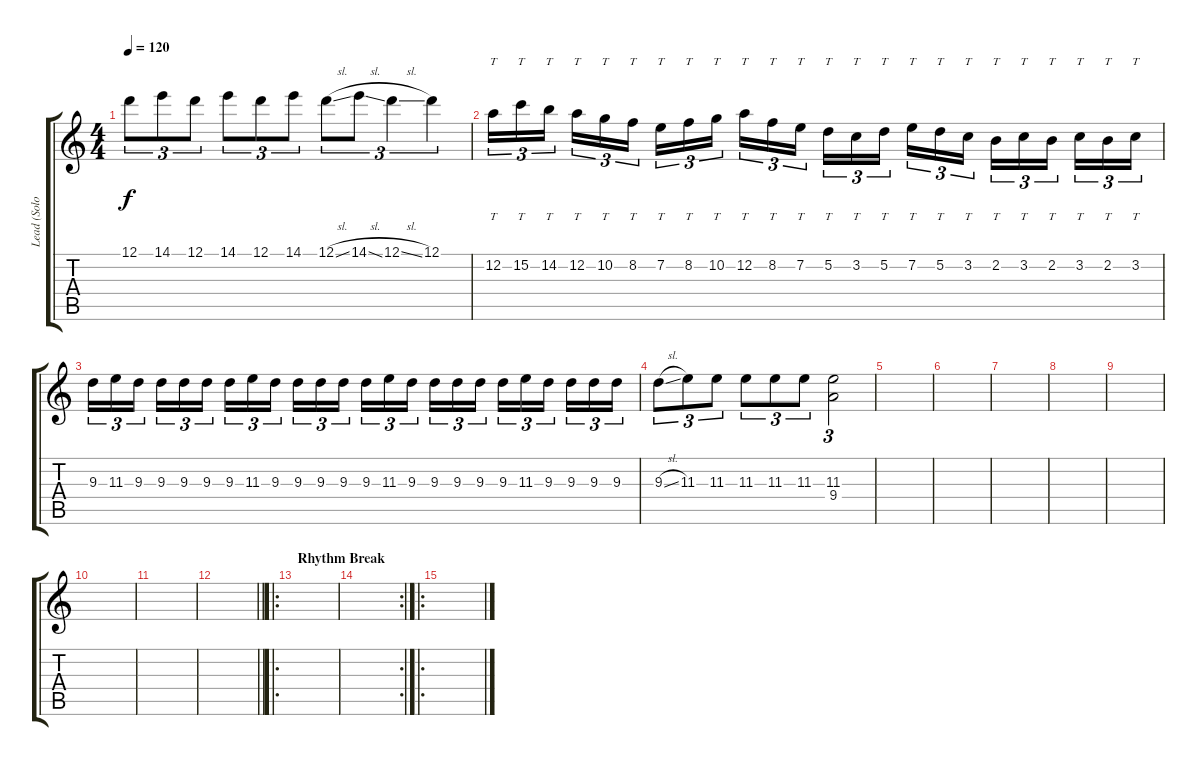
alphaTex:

\track ("Lead (Solo)" "Lead (Solo") {instrument distortionguitar}
\staff {score tabs}
\tuning (D4 A3 F3 C3 G2 D2) {hide}
\ts (4 4)
\tempo 120
\clef g2
\ks c
12.1.8{tu (3 2) dy f} 14.1.8{tu (3 2)} 12.1.8{tu (3 2)} 14.1.8{tu (3 2)} 12.1.8{tu (3 2)} 14.1.8{tu (3 2)} 12.1{sl}.8{tu (3 2)} 14.1{sl}.8{tu (3 2)} 12.1{sl}.4{tu (3 2)} 12.1.4{tu (3 2)} |
12.2.16{tt tu (3 2)} 15.2.16{tt tu (3 2)} 14.2.16{tt tu (3 2) beam splitsecondary} 12.2.16{tt tu (3 2)} 10.2.16{tt tu (3 2)} 8.2.16{tt tu (3 2)} 7.2.16{tt tu (3 2)} 8.2.16{tt tu (3 2)} 10.2.16{tt tu (3 2) beam splitsecondary} 12.2.16{tt tu (3 2)} 8.2.16{tt tu (3 2)} 7.2.16{tt tu (3 2)} 5.2.16{tt tu (3 2)} 3.2.16{tt tu (3 2)} 5.2.16{tt tu (3 2) beam splitsecondary} 7.2.16{tt tu (3 2)} 5.2.16{tt tu (3 2)} 3.2.16{tt tu (3 2)} 2.2.16{tt tu (3 2)} 3.2.16{tt tu (3 2)} 2.2.16{tt tu (3 2) beam splitsecondary} 3.2.16{tt tu (3 2)} 2.2.16{tt tu (3 2)} 3.2.16{tt tu (3 2)} |
9.3.16{tu (3 2)} 11.3.16{tu (3 2)} 9.3.16{tu (3 2) beam splitsecondary} 9.3.16{tu (3 2)} 9.3.16{tu (3 2)} 9.3.16{tu (3 2)} 9.3.16{tu (3 2)} 11.3.16{tu (3 2)} 9.3.16{tu (3 2) beam splitsecondary} 9.3.16{tu (3 2)} 9.3.16{tu (3 2)} 9.3.16{tu (3 2)} 9.3.16{tu (3 2)} 11.3.16{tu (3 2)} 9.3.16{tu (3 2) beam splitsecondary} 9.3.16{tu (3 2)} 9.3.16{tu (3 2)} 9.3.16{tu (3 2)} 9.3.16{tu (3 2)} 11.3.16{tu (3 2)} 9.3.16{tu (3 2) beam splitsecondary} 9.3.16{tu (3 2)} 9.3.16{tu (3 2)} 9.3.16{tu (3 2)} |
9.3{sl}.8{tu (3 2)} 11.3.8{tu (3 2)} 11.3.8{tu (3 2)} 11.3.8{tu (3 2)} 11.3.8{tu (3 2)} 11.3.8{tu (3 2)} (11.3 9.4).2{tu (3 2)} |
|
|
|
|
|
|
|
\barLineRight lightlight
|
\ro
\section ("" "Rhythm Break")
|
\rc 2
|
\ro
